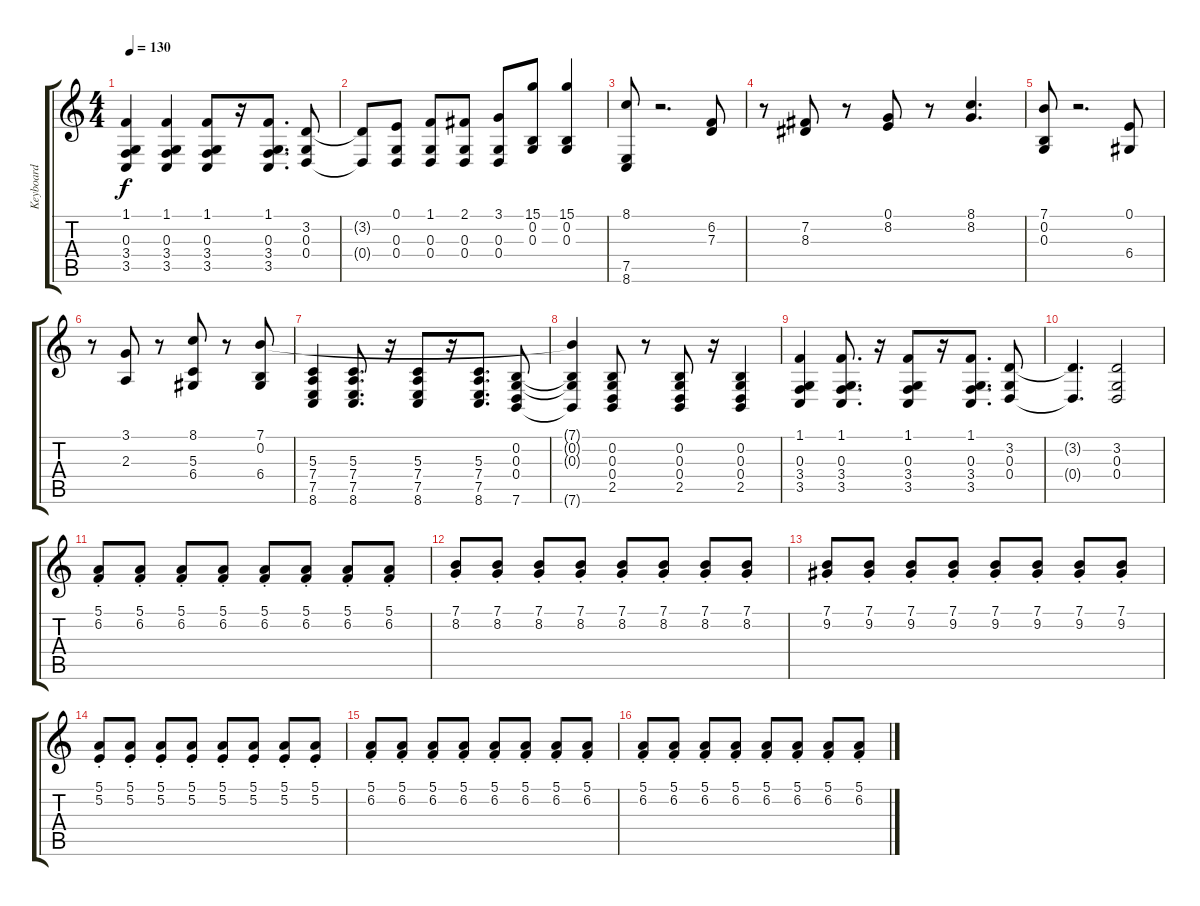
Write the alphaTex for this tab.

\track ("Keyboard" "Keyboard") {instrument acousticgrandpiano}
\staff {score tabs}
\tuning (E4 B3 G3 D3 A2 E2) {hide}
\ts (4 4)
\tempo 130
\clef g2
\ks c
(1.1 0.3 3.4 3.5).4{dy f} (1.1 0.3 3.4 3.5).4 (1.1 0.3 3.4 3.5).8 r.16 (1.1 0.3 3.4 3.5).8{d} (3.2 0.3 0.4).8 |
(3.2{t} 0.4{t}).8 (0.1 0.3 0.4).8 (1.1 0.3 0.4).8 (2.1 0.3 0.4).8 (3.1 0.3 0.4).8 (15.1 0.2 0.3).8 (15.1 0.2 0.3).4 |
(8.1 7.5 8.6).8 r.2{d} (6.2 7.3).8 |
r.8 (7.2 8.3).8 r.8 (0.1 8.2).8 r.8 (8.1 8.2).4{d} |
(7.1 0.2 0.3).8 r.2{d} (0.1 6.4).8 |
r.8 (3.1 2.3).8 r.8 (8.1 5.3 6.4).8 r.8 (7.1 0.2 6.4).8 |
(5.3 7.4 7.5 8.6).4 (5.3 7.4 7.5 8.6).8{d} r.16 (5.3 7.4 7.5 8.6).8 r.16 (5.3 7.4 7.5 8.6).8{d} (0.2 0.3 0.4 7.6).8 |
(7.1{t} 0.2{t} 0.3{t} 7.6{t}).4 (0.2 0.3 0.4 2.5).8 r.8 (0.2 0.3 0.4 2.5).8 r.16 (0.2 0.3 0.4 2.5).4 |
(1.1 0.3 3.4 3.5).4 (1.1 0.3 3.4 3.5).8{d} r.16 (1.1 0.3 3.4 3.5).8 r.16 (1.1 0.3 3.4 3.5).8{d} (3.2 0.3 0.4).8 |
(3.2{t} 0.4{t}).4{d} (3.2 0.3 0.4).2 |
(5.1{st} 6.2{st}).8 (5.1{st} 6.2{st}).8 (5.1{st} 6.2{st}).8 (5.1{st} 6.2{st}).8 (5.1{st} 6.2{st}).8 (5.1{st} 6.2{st}).8 (5.1{st} 6.2{st}).8 (5.1{st} 6.2{st}).8 |
(7.1{st} 8.2{st}).8 (7.1{st} 8.2{st}).8 (7.1{st} 8.2{st}).8 (7.1{st} 8.2{st}).8 (7.1{st} 8.2{st}).8 (7.1{st} 8.2{st}).8 (7.1{st} 8.2{st}).8 (7.1{st} 8.2{st}).8 |
(7.1{st} 9.2{st}).8 (7.1{st} 9.2{st}).8 (7.1{st} 9.2{st}).8 (7.1{st} 9.2{st}).8 (7.1{st} 9.2{st}).8 (7.1{st} 9.2{st}).8 (7.1{st} 9.2{st}).8 (7.1{st} 9.2{st}).8 |
(5.1{st} 5.2{st}).8 (5.1{st} 5.2{st}).8 (5.1{st} 5.2{st}).8 (5.1{st} 5.2{st}).8 (5.1{st} 5.2{st}).8 (5.1{st} 5.2{st}).8 (5.1{st} 5.2{st}).8 (5.1{st} 5.2{st}).8 |
(5.1{st} 6.2{st}).8 (5.1{st} 6.2{st}).8 (5.1{st} 6.2{st}).8 (5.1{st} 6.2{st}).8 (5.1{st} 6.2{st}).8 (5.1{st} 6.2{st}).8 (5.1{st} 6.2{st}).8 (5.1{st} 6.2{st}).8 |
(5.1{st} 6.2{st}).8 (5.1{st} 6.2{st}).8 (5.1{st} 6.2{st}).8 (5.1{st} 6.2{st}).8 (5.1{st} 6.2{st}).8 (5.1{st} 6.2{st}).8 (5.1{st} 6.2{st}).8 (5.1{st} 6.2{st}).8
